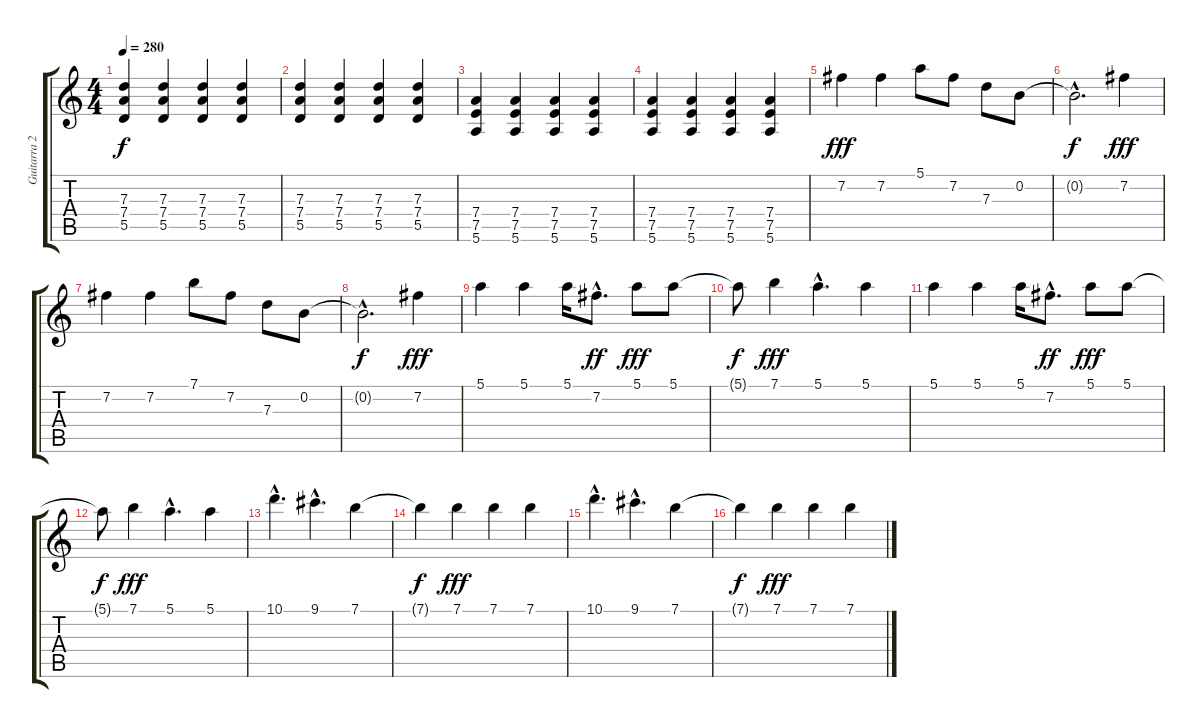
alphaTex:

\track ("Guitarra 2 - Erik" "Guitarra 2") {instrument distortionguitar}
\staff {score tabs}
\tuning (E4 B3 G3 D3 A2 E2) {hide}
\ts (4 4)
\tempo 280
\clef g2
\ks c
(7.3 7.4 5.5).4{dy f} (7.3 7.4 5.5).4 (7.3 7.4 5.5).4 (7.3 7.4 5.5).4 |
(7.3 7.4 5.5).4 (7.3 7.4 5.5).4 (7.3 7.4 5.5).4 (7.3 7.4 5.5).4 |
(7.4 7.5 5.6).4 (7.4 7.5 5.6).4 (7.4 7.5 5.6).4 (7.4 7.5 5.6).4 |
(7.4 7.5 5.6).4 (7.4 7.5 5.6).4 (7.4 7.5 5.6).4 (7.4 7.5 5.6).4 |
7.2.4{dy fff} 7.2.4 5.1.8 7.2.8 7.3.8 0.2.8 |
0.2{hac t}.2{d dy f} 7.2.4{dy fff} |
7.2.4 7.2.4 7.1.8 7.2.8 7.3.8 0.2.8 |
0.2{hac t}.2{d dy f} 7.2.4{dy fff} |
5.1.4 5.1.4 5.1.16 7.2{hac}.8{d dy ff} 5.1.8{dy fff} 5.1.8 |
5.1{t}.8{dy f} 7.1.4{dy fff} 5.1{hac}.4{d} 5.1.4 |
5.1.4 5.1.4 5.1.16 7.2{hac}.8{d dy ff} 5.1.8{dy fff} 5.1.8 |
5.1{t}.8{dy f} 7.1.4{dy fff} 5.1{hac}.4{d} 5.1.4 |
10.1{hac}.4{d} 9.1{hac}.4{d} 7.1.4 |
7.1{t}.4{dy f} 7.1.4{dy fff} 7.1.4 7.1.4 |
10.1{hac}.4{d} 9.1{hac}.4{d} 7.1.4 |
7.1{t}.4{dy f} 7.1.4{dy fff} 7.1.4 7.1.4
